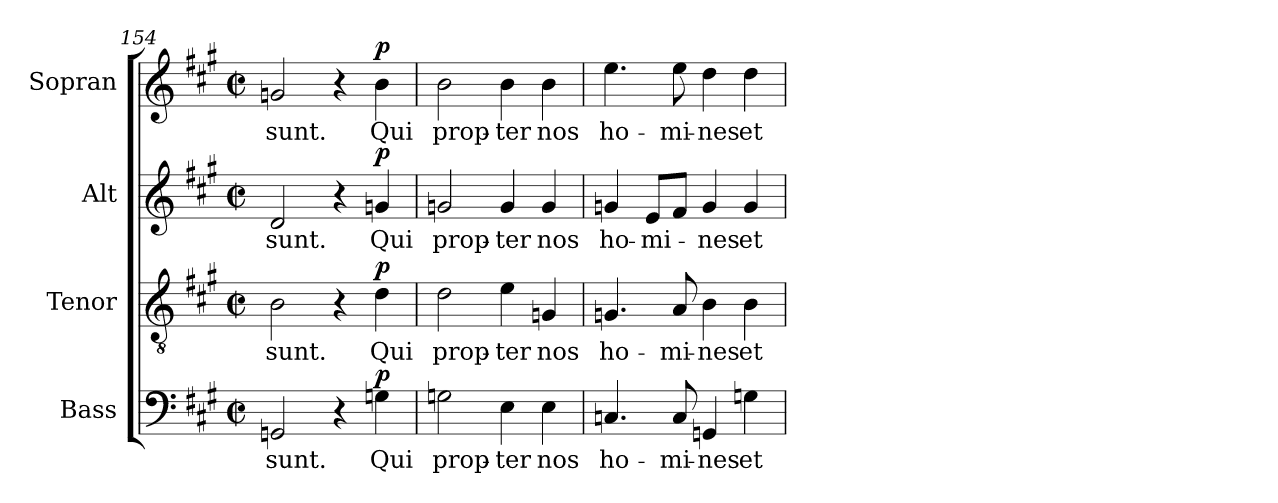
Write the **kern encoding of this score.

**kern	**text	**dynam	**kern	**text	**dynam	**kern	**text	**dynam	**kern	**text	**dynam
*part4	*part4	*part4	*part3	*part3	*part3	*part2	*part2	*part2	*part1	*part1	*part1
*staff4	*staff4	*staff4	*staff3	*staff3	*staff3	*staff2	*staff2	*staff2	*staff1	*staff1	*staff1
*I"Bass	*	*	*I"Tenor	*	*	*I"Alt	*	*	*I"Sopran	*	*
*I'B.	*	*	*I'T.	*	*	*I'A.	*	*	*I'S.	*	*
*clefF4	*	*	*clefGv2	*	*	*clefG2	*	*	*clefG2	*	*
*k[f#c#g#]	*	*	*k[f#c#g#]	*	*	*k[f#c#g#]	*	*	*k[f#c#g#]	*	*
*A:	*	*	*A:	*	*	*A:	*	*	*A:	*	*
*M2/2	*	*	*M2/2	*	*	*M2/2	*	*	*M2/2	*	*
*met(c|)	*	*	*met(c|)	*	*	*met(c|)	*	*	*met(c|)	*	*
=154	=154	=154	=154	=154	=154	=154	=154	=154	=154	=154	=154
!	!LO:LY:b	!	!	!LO:LY:b	!	!	!LO:LY:b	!	!	!LO:LY:b	!
2GGn/	sunt.	.	2B\	sunt.	.	2d/	sunt.	.	2gn/	sunt.	.
4r	.	.	4r	.	.	4r	.	.	4r	.	.
!	!LO:LY:b	!LO:DY:a	!	!LO:LY:b	!LO:DY:a	!	!LO:LY:b	!LO:DY:a	!	!LO:LY:b	!LO:DY:a
4Gn\	Qui	p	4d\	Qui	p	4gn/	Qui	p	4b\	Qui	p
=155	=155	=155	=155	=155	=155	=155	=155	=155	=155	=155	=155
!	!LO:LY:b	!	!	!LO:LY:b	!	!	!LO:LY:b	!	!	!LO:LY:b	!
2Gn\	prop-	.	2d\	prop-	.	2gn/	prop-	.	2b\	prop-	.
!	!LO:LY:b	!	!	!LO:LY:b	!	!	!LO:LY:b	!	!	!LO:LY:b	!
4E\	-ter	.	4e\	-ter	.	4g/	-ter	.	4b\	-ter	.
!	!LO:LY:b	!	!	!LO:LY:b	!	!	!LO:LY:b	!	!	!LO:LY:b	!
4E\	nos	.	4Gn/	nos	.	4g/	nos	.	4b\	nos	.
=156	=156	=156	=156	=156	=156	=156	=156	=156	=156	=156	=156
!	!LO:LY:b	!	!	!LO:LY:b	!	!	!LO:LY:b	!	!	!LO:LY:b	!
4.Cn/	ho-	.	4.Gn/	ho-	.	4gn/	ho-	.	4.ee\	ho-	.
!	!	!	!	!	!	!	!LO:LY:b	!	!	!	!
.	.	.	.	.	.	8e/L	-mi-	.	.	.	.
!	!LO:LY:b	!	!	!LO:LY:b	!	!	!	!	!	!LO:LY:b	!
8C/	-mi-	.	8A/	-mi-	.	8f#/J	.	.	8ee\	-mi-	.
!	!LO:LY:b	!	!	!LO:LY:b	!	!	!LO:LY:b	!	!	!LO:LY:b	!
4GGn/	-nes	.	4B\	-nes	.	4g/	-nes	.	4dd\	-nes	.
!	!LO:LY:b	!	!	!LO:LY:b	!	!	!LO:LY:b	!	!	!LO:LY:b	!
4Gn\	et	.	4B\	et	.	4g/	et	.	4dd\	et	.
=	=	=	=	=	=	=	=	=	=	=	=
*-	*-	*-	*-	*-	*-	*-	*-	*-	*-	*-	*-
